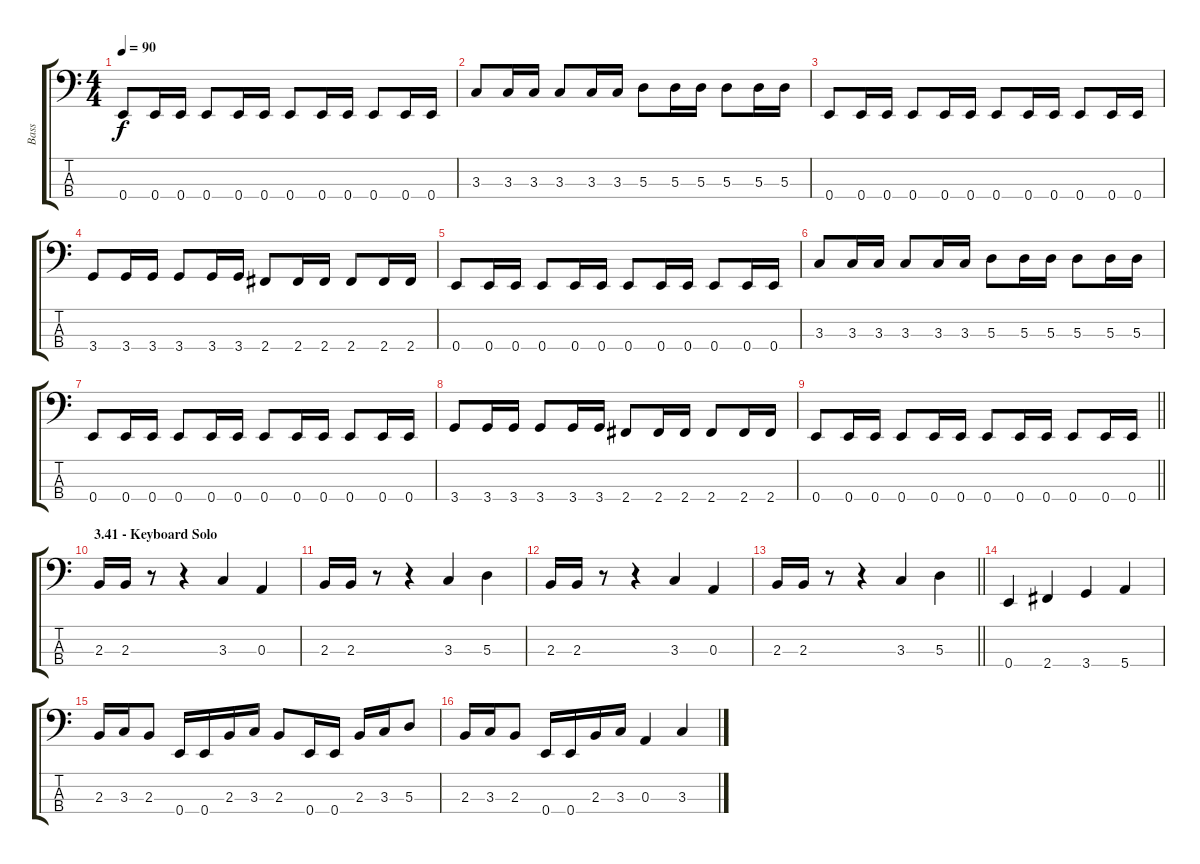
\track ("Bass" "Bass") {instrument electricbassfinger}
\staff {score tabs}
\tuning (G2 D2 A1 E1) {hide}
\ts (4 4)
\tempo 90
\clef f4
\ks c
0.4.8{dy f} 0.4.16 0.4.16 0.4.8 0.4.16 0.4.16 0.4.8 0.4.16 0.4.16 0.4.8 0.4.16 0.4.16 |
3.3.8 3.3.16 3.3.16 3.3.8 3.3.16 3.3.16 5.3.8 5.3.16 5.3.16 5.3.8 5.3.16 5.3.16 |
0.4.8 0.4.16 0.4.16 0.4.8 0.4.16 0.4.16 0.4.8 0.4.16 0.4.16 0.4.8 0.4.16 0.4.16 |
3.4.8 3.4.16 3.4.16 3.4.8 3.4.16 3.4.16 2.4.8 2.4.16 2.4.16 2.4.8 2.4.16 2.4.16 |
0.4.8 0.4.16 0.4.16 0.4.8 0.4.16 0.4.16 0.4.8 0.4.16 0.4.16 0.4.8 0.4.16 0.4.16 |
3.3.8 3.3.16 3.3.16 3.3.8 3.3.16 3.3.16 5.3.8 5.3.16 5.3.16 5.3.8 5.3.16 5.3.16 |
0.4.8 0.4.16 0.4.16 0.4.8 0.4.16 0.4.16 0.4.8 0.4.16 0.4.16 0.4.8 0.4.16 0.4.16 |
3.4.8 3.4.16 3.4.16 3.4.8 3.4.16 3.4.16 2.4.8 2.4.16 2.4.16 2.4.8 2.4.16 2.4.16 |
\barLineRight lightlight
0.4.8 0.4.16 0.4.16 0.4.8 0.4.16 0.4.16 0.4.8 0.4.16 0.4.16 0.4.8 0.4.16 0.4.16 |
\section ("" "3.41 - Keyboard Solo")
2.3.16 2.3.16 r.8 r.4 3.3.4 0.3.4 |
2.3.16 2.3.16 r.8 r.4 3.3.4 5.3.4 |
2.3.16 2.3.16 r.8 r.4 3.3.4 0.3.4 |
\barLineRight lightlight
2.3.16 2.3.16 r.8 r.4 3.3.4 5.3.4 |
0.4.4 2.4.4 3.4.4 5.4.4 |
2.3.16 3.3.16 2.3.8 0.4.16 0.4.16 2.3.16 3.3.16 2.3.8 0.4.16 0.4.16 2.3.16 3.3.16 5.3.8 |
2.3.16 3.3.16 2.3.8 0.4.16 0.4.16 2.3.16 3.3.16 0.3.4 3.3.4
